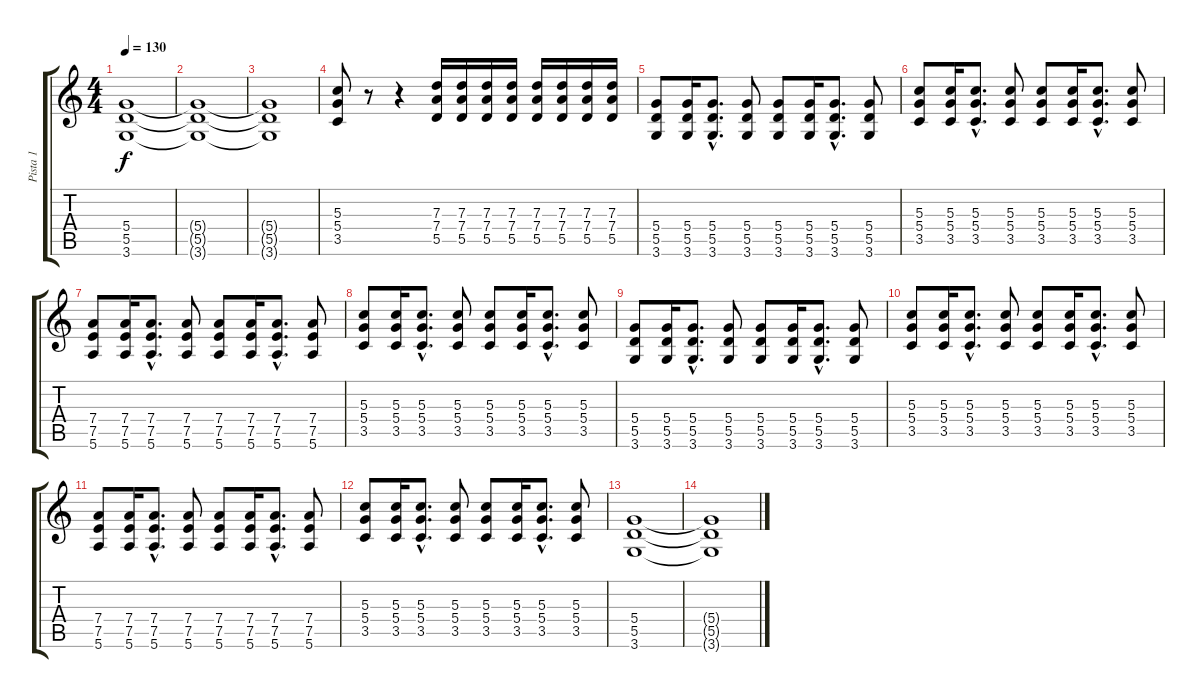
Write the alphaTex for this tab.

\track ("Pista 1" "Pista 1") {instrument distortionguitar}
\staff {score tabs}
\tuning (E4 B3 G3 D3 A2 E2) {hide}
\ts (4 4)
\tempo 130
\clef g2
\ks c
(5.4 5.5 3.6).1{dy f instrument distortionguitar} |
(5.4{t} 5.5{t} 3.6{t}).1 |
(5.4{t} 5.5{t} 3.6{t}).1 |
(5.3 5.4 3.5).8 r.8 r.4 (7.3 7.4 5.5).16 (7.3 7.4 5.5).16 (7.3 7.4 5.5).16 (7.3 7.4 5.5).16 (7.3 7.4 5.5).16 (7.3 7.4 5.5).16 (7.3 7.4 5.5).16 (7.3 7.4 5.5).16 |
(5.4 5.5 3.6).8{volume 12} (5.4 5.5 3.6).16 (5.4{hac} 5.5{hac} 3.6{hac}).8{d} (5.4 5.5 3.6).8 (5.4 5.5 3.6).8 (5.4 5.5 3.6).16 (5.4{hac} 5.5{hac} 3.6{hac}).8{d} (5.4 5.5 3.6).8 |
(5.3 5.4 3.5).8 (5.3 5.4 3.5).16 (5.3{hac} 5.4{hac} 3.5{hac}).8{d} (5.3 5.4 3.5).8 (5.3 5.4 3.5).8 (5.3 5.4 3.5).16 (5.3{hac} 5.4{hac} 3.5{hac}).8{d} (5.3 5.4 3.5).8 |
(7.4 7.5 5.6).8 (7.4 7.5 5.6).16 (7.4{hac} 7.5{hac} 5.6{hac}).8{d} (7.4 7.5 5.6).8 (7.4 7.5 5.6).8 (7.4 7.5 5.6).16 (7.4{hac} 7.5{hac} 5.6{hac}).8{d} (7.4 7.5 5.6).8 |
(5.3 5.4 3.5).8 (5.3 5.4 3.5).16 (5.3{hac} 5.4{hac} 3.5{hac}).8{d} (5.3 5.4 3.5).8 (5.3 5.4 3.5).8 (5.3 5.4 3.5).16 (5.3{hac} 5.4{hac} 3.5{hac}).8{d} (5.3 5.4 3.5).8 |
(5.4 5.5 3.6).8 (5.4 5.5 3.6).16 (5.4{hac} 5.5{hac} 3.6{hac}).8{d} (5.4 5.5 3.6).8 (5.4 5.5 3.6).8 (5.4 5.5 3.6).16 (5.4{hac} 5.5{hac} 3.6{hac}).8{d} (5.4 5.5 3.6).8 |
(5.3 5.4 3.5).8 (5.3 5.4 3.5).16 (5.3{hac} 5.4{hac} 3.5{hac}).8{d} (5.3 5.4 3.5).8 (5.3 5.4 3.5).8 (5.3 5.4 3.5).16 (5.3{hac} 5.4{hac} 3.5{hac}).8{d} (5.3 5.4 3.5).8 |
(7.4 7.5 5.6).8 (7.4 7.5 5.6).16 (7.4{hac} 7.5{hac} 5.6{hac}).8{d} (7.4 7.5 5.6).8 (7.4 7.5 5.6).8 (7.4 7.5 5.6).16 (7.4{hac} 7.5{hac} 5.6{hac}).8{d} (7.4 7.5 5.6).8 |
(5.3 5.4 3.5).8 (5.3 5.4 3.5).16 (5.3{hac} 5.4{hac} 3.5{hac}).8{d} (5.3 5.4 3.5).8 (5.3 5.4 3.5).8 (5.3 5.4 3.5).16 (5.3{hac} 5.4{hac} 3.5{hac}).8{d} (5.3 5.4 3.5).8 |
(5.4 5.5 3.6).1{volume 16} |
(5.4{t} 5.5{t} 3.6{t}).1
